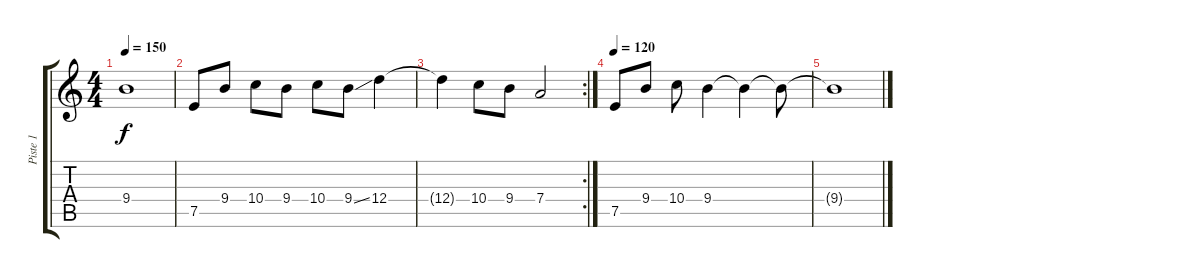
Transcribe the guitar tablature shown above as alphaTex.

\track ("Piste 1" "Piste 1") {instrument electricguitarclean}
\staff {score tabs}
\tuning (E4 B3 G3 D3 A2 E2) {hide}
\ts (4 4)
\tempo 150
\clef g2
\ks c
9.4{t}.1{dy f} |
7.5.8 9.4.8 10.4.8 9.4.8 10.4.8 9.4{ss}.8 12.4.4 |
\rc 2
12.4{t}.4 10.4.8 9.4.8 7.4.2 |
\tempo 120
7.5.8{instrument electricguitarclean} 9.4.8 10.4.8 9.4.4 9.4{t}.4 9.4{t}.8 |
9.4{t}.1
